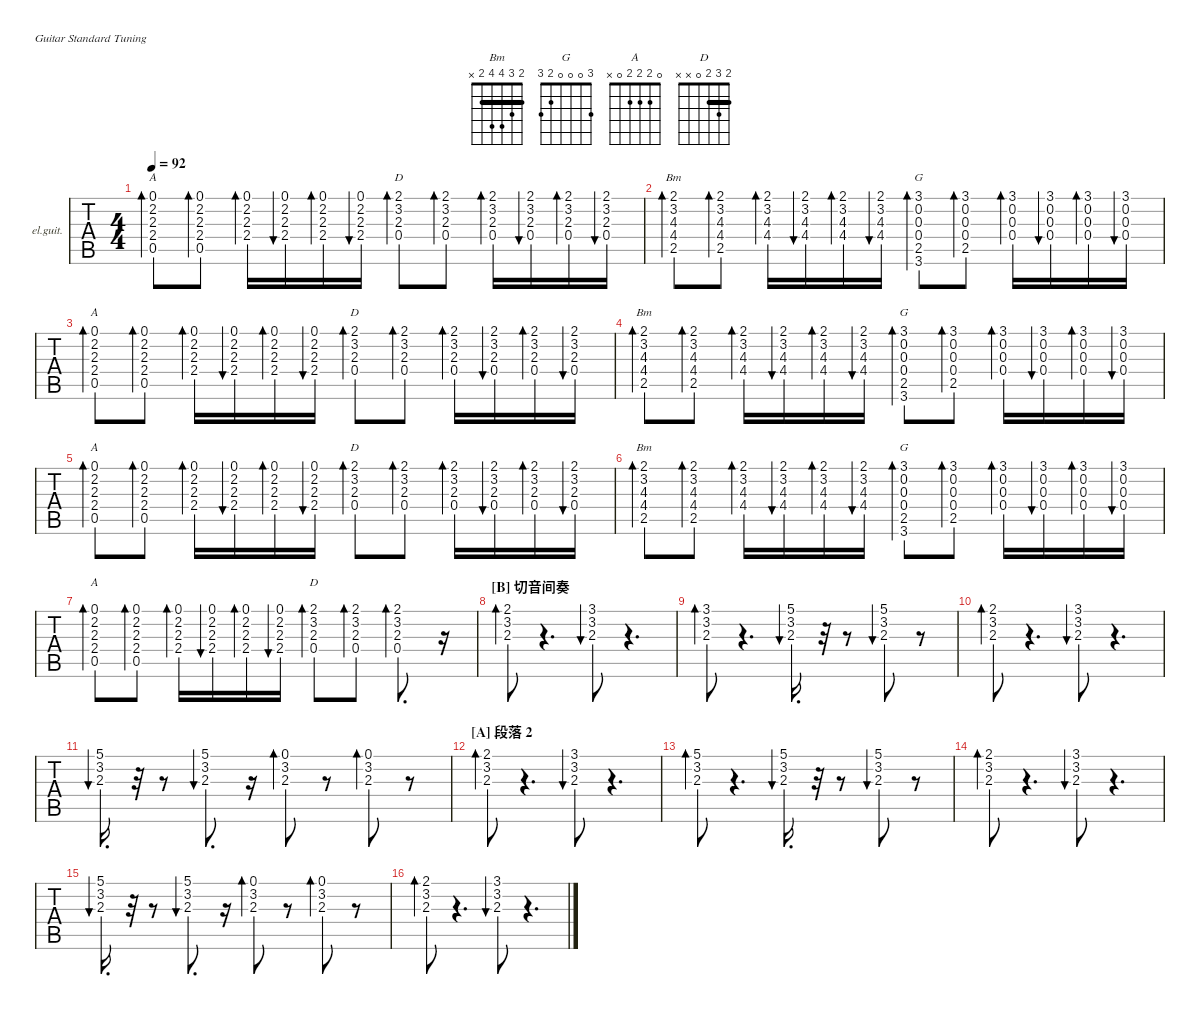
\defaultSystemsLayout 4
\hideDynamics
\bracketExtendMode nobrackets
\firstSystemTrackNameOrientation horizontal
\otherSystemsTrackNameOrientation horizontal
\track ("节奏吉他" "el.guit.") {instrument electricguitarclean}
\staff {tabs}
\tuning (E4 B3 G3 D3 A2 E2)
\chord ("Bm" 2 3 4 4 2 x) {showfingering false barre 2}
\chord ("G" 3 0 0 0 2 3) {showfingering false}
\chord ("A" 0 2 2 2 0 x) {showfingering false}
\chord ("D" 2 3 2 0 x x) {showfingering false barre 2}
\ts (4 4)
\tempo 92
\clef g2
\ks d
(0.5 0.1 2.2 2.3 2.4).8{bd 30 ch "A" dy mf} (0.1 2.3 2.4 2.2 0.5).8{bd 30} (0.1 2.3 2.4 2.2).16{bd 30} (2.4 2.3 0.1 2.2).16{bu 30} (0.1 2.3 2.4 2.2).16{bd 30} (2.4 2.3 0.1 2.2).16{bu 30} (2.1 3.2 2.3 0.4).8{bd 30 ch "D"} (0.4 2.3 2.1 3.2).8{bd 71} (2.1 2.3 0.4 3.2).16{bd 30} (0.4 2.3 2.1 3.2).16{bu 30} (2.1 2.3 0.4 3.2).16{bd 30} (0.4 2.3 2.1 3.2).16{bu 30} |
(2.5 2.1 3.2 4.3 4.4).8{bd 30 ch "Bm"} (2.1 4.3 4.4 3.2 2.5).8{bd 30} (2.1 4.3 4.4 3.2).16{bd 30} (4.4 4.3 2.1 3.2).16{bu 30} (2.1 4.3 4.4 3.2).16{bd 30} (4.4 4.3 2.1 3.2).16{bu 30} (2.5 3.1 0.2 0.3 0.4 3.6).8{bd 30 ch "G"} (0.4 0.3 3.1 0.2 2.5).8{bd 71} (3.1 0.3 0.4 0.2).16{bd 30} (0.4 0.3 3.1 0.2).16{bu 30} (3.1 0.3 0.4 0.2).16{bd 30} (0.4 0.3 3.1 0.2).16{bu 30} |
(0.5 0.1 2.2 2.3 2.4).8{bd 30 ch "A"} (0.1 2.3 2.4 2.2 0.5).8{bd 30} (0.1 2.3 2.4 2.2).16{bd 30} (2.4 2.3 0.1 2.2).16{bu 30} (0.1 2.3 2.4 2.2).16{bd 30} (2.4 2.3 0.1 2.2).16{bu 30} (2.1 3.2 2.3 0.4).8{bd 30 ch "D"} (0.4 2.3 2.1 3.2).8{bd 71} (2.1 2.3 0.4 3.2).16{bd 30} (0.4 2.3 2.1 3.2).16{bu 30} (2.1 2.3 0.4 3.2).16{bd 30} (0.4 2.3 2.1 3.2).16{bu 30} |
(2.5 2.1 3.2 4.3 4.4).8{bd 30 ch "Bm"} (2.1 4.3 4.4 3.2 2.5).8{bd 30} (2.1 4.3 4.4 3.2).16{bd 30} (4.4 4.3 2.1 3.2).16{bu 30} (2.1 4.3 4.4 3.2).16{bd 30} (4.4 4.3 2.1 3.2).16{bu 30} (2.5 3.1 0.2 0.3 0.4 3.6).8{bd 30 ch "G"} (0.4 0.3 3.1 0.2 2.5).8{bd 71} (3.1 0.3 0.4 0.2).16{bd 30} (0.4 0.3 3.1 0.2).16{bu 30} (3.1 0.3 0.4 0.2).16{bd 30} (0.4 0.3 3.1 0.2).16{bu 30} |
(0.5 0.1 2.2 2.3 2.4).8{bd 30 ch "A"} (0.1 2.3 2.4 2.2 0.5).8{bd 30} (0.1 2.3 2.4 2.2).16{bd 30} (2.4 2.3 0.1 2.2).16{bu 30} (0.1 2.3 2.4 2.2).16{bd 30} (2.4 2.3 0.1 2.2).16{bu 30} (2.1 3.2 2.3 0.4).8{bd 30 ch "D"} (0.4 2.3 2.1 3.2).8{bd 71} (2.1 2.3 0.4 3.2).16{bd 30} (0.4 2.3 2.1 3.2).16{bu 30} (2.1 2.3 0.4 3.2).16{bd 30} (0.4 2.3 2.1 3.2).16{bu 30} |
(2.5 2.1 3.2 4.3 4.4).8{bd 30 ch "Bm"} (2.1 4.3 4.4 3.2 2.5).8{bd 30} (2.1 4.3 4.4 3.2).16{bd 30} (4.4 4.3 2.1 3.2).16{bu 30} (2.1 4.3 4.4 3.2).16{bd 30} (4.4 4.3 2.1 3.2).16{bu 30} (2.5 3.1 0.2 0.3 0.4 3.6).8{bd 30 ch "G"} (0.4 0.3 3.1 0.2 2.5).8{bd 71} (3.1 0.3 0.4 0.2).16{bd 30} (0.4 0.3 3.1 0.2).16{bu 30} (3.1 0.3 0.4 0.2).16{bd 30} (0.4 0.3 3.1 0.2).16{bu 30} |
(0.5 0.1 2.2 2.3 2.4).8{bd 30 ch "A"} (0.1 2.3 2.4 2.2 0.5).8{bd 30} (0.1 2.3 2.4 2.2).16{bd 30} (2.4 2.3 0.1 2.2).16{bu 30} (0.1 2.3 2.4 2.2).16{bd 30} (2.4 2.3 0.1 2.2).16{bu 30} (2.1 3.2 2.3 0.4).8{bd 30 ch "D"} (0.4 2.3 2.1 3.2).8{bd 71} (2.1 2.3 0.4 3.2).8{d bd 30} r.16 |
\section ("B" "切音间奏")
(2.1 3.2 2.3).8{bd 30} r.4{d} (2.3 3.2 3.1).8{bu 30} r.4{d} |
(2.3 3.2 3.1).8{bd 30} r.4{d} (3.2 5.1 2.3).16{d bu 30} r.32 r.8 (3.2 5.1 2.3).8{bu 30} r.8 |
(2.1 3.2 2.3).8{bd 30} r.4{d} (2.3 3.2 3.1).8{bu 30} r.4{d} |
(3.2 5.1 2.3).16{d bu 30} r.32 r.8 (2.3 3.2 5.1).8{d bu 30} r.16 (3.2{st} 2.3 0.1).8{bd 30} r.8 (0.1 2.3 3.2{st}).8{bd 30} r.8 |
\section ("A" "段落 2")
(2.1 3.2 2.3).8{bd 30} r.4{d} (2.3 3.2 3.1).8{bu 30} r.4{d} |
(2.3 3.2 5.1).8{bd 30} r.4{d} (3.2 5.1 2.3).16{d bu 30} r.32 r.8 (3.2 5.1 2.3).8{bu 30} r.8 |
(2.1 3.2 2.3).8{bd 30} r.4{d} (2.3 3.2 3.1).8{bu 30} r.4{d} |
(3.2 5.1 2.3).16{d bu 30} r.32 r.8 (2.3 3.2 5.1).8{d bu 30} r.16 (3.2{st} 2.3 0.1).8{bd 30} r.8 (0.1 2.3 3.2{st}).8{bd 30} r.8 |
(2.1 3.2 2.3).8{bd 30} r.4{d} (2.3 3.2 3.1).8{bu 30} r.4{d}
